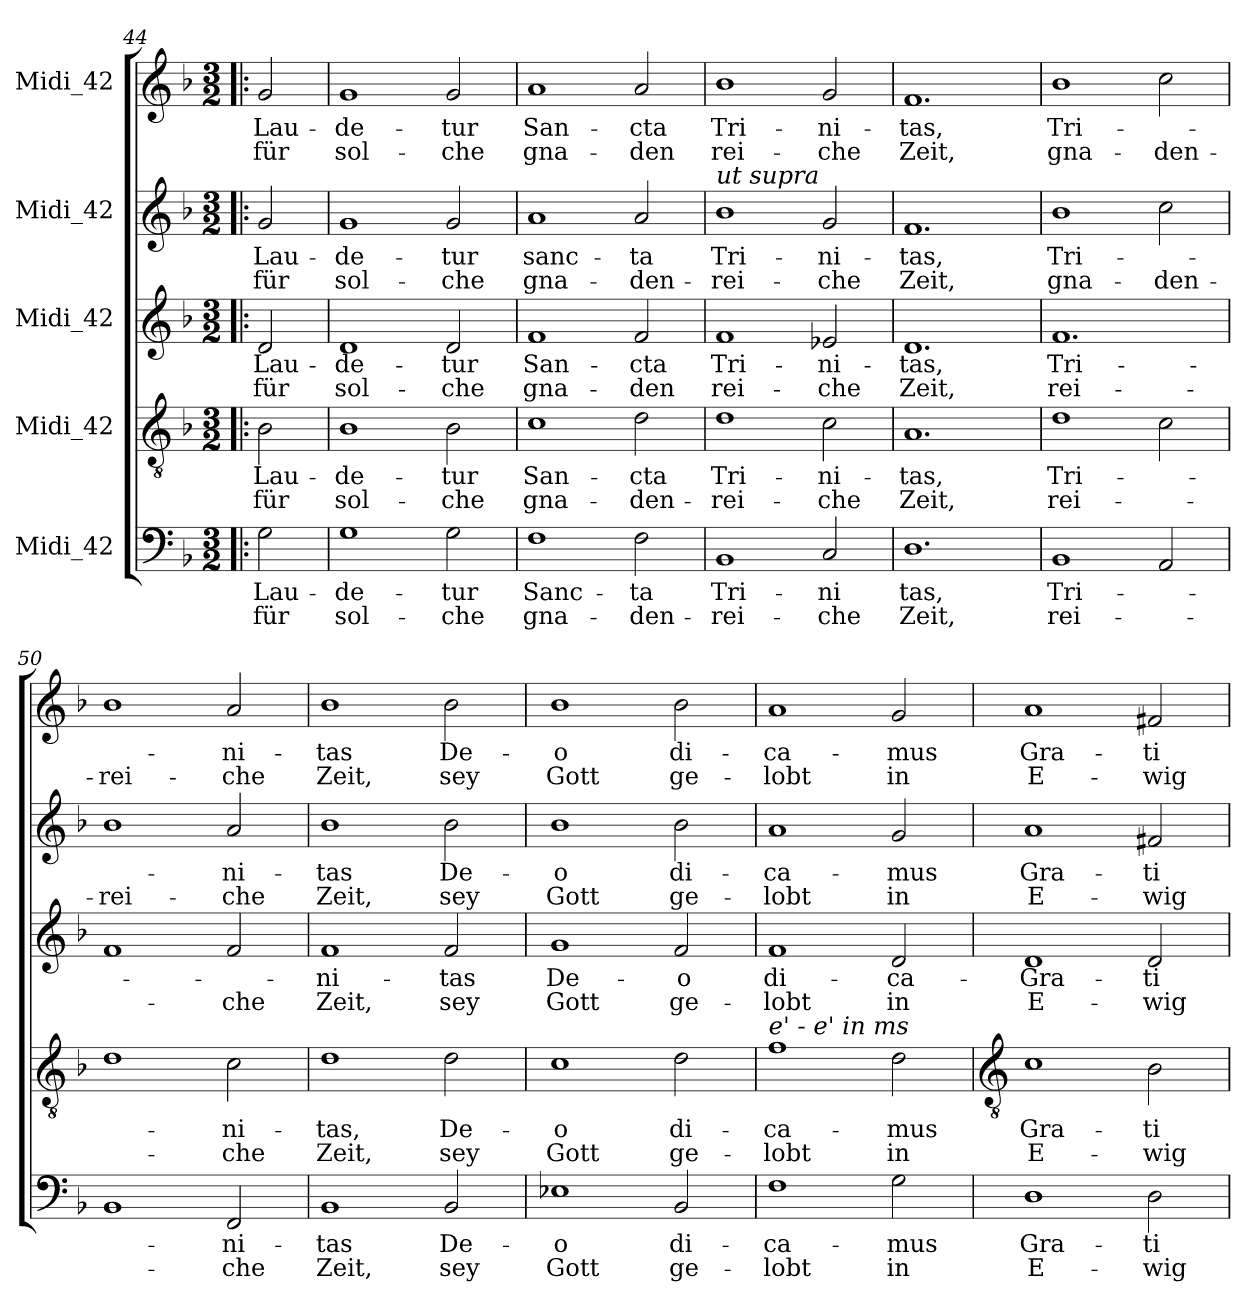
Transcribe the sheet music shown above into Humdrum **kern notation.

**kern	**text	**text	**kern	**text	**text	**kern	**text	**text	**kern	**text	**text	**kern	**text	**text
*part5	*part5	*part5	*part4	*part4	*part4	*part3	*part3	*part3	*part2	*part2	*part2	*part1	*part1	*part1
*staff5	*staff5	*staff5	*staff4	*staff4	*staff4	*staff3	*staff3	*staff3	*staff2	*staff2	*staff2	*staff1	*staff1	*staff1
*I"Midi_42	*	*	*I"Midi_42	*	*	*I"Midi_42	*	*	*I"Midi_42	*	*	*I"Midi_42	*	*
*clefF4	*	*	*clefGv2	*	*	*clefG2	*	*	*clefG2	*	*	*clefG2	*	*
*k[b-]	*	*	*k[b-]	*	*	*k[b-]	*	*	*k[b-]	*	*	*k[b-]	*	*
*F:	*	*	*F:	*	*	*F:	*	*	*F:	*	*	*F:	*	*
*M3/2	*	*	*M3/2	*	*	*M3/2	*	*	*M3/2	*	*	*M3/2	*	*
=44!|:	=44!|:	=44!|:	=44!|:	=44!|:	=44!|:	=44!|:	=44!|:	=44!|:	=44!|:	=44!|:	=44!|:	=44!|:	=44!|:	=44!|:
!	!LO:LY:b	!LO:LY:b	!	!LO:LY:b	!LO:LY:b	!	!LO:LY:b	!LO:LY:b	!	!LO:LY:b	!LO:LY:b	!	!LO:LY:b	!LO:LY:b
2G	Lau-	-für	2B-	Lau-	-für	2d	Lau-	-für	2g	Lau-	-für	2g	Lau-	-für
=45	=45	=45	=45	=45	=45	=45	=45	=45	=45	=45	=45	=45	=45	=45
!	!LO:LY:b	!LO:LY:b	!	!LO:LY:b	!LO:LY:b	!	!LO:LY:b	!LO:LY:b	!	!LO:LY:b	!LO:LY:b	!	!LO:LY:b	!LO:LY:b
1G	de-	-sol-	1B-	de-	-sol-	1d	de-	-sol-	1g	de-	-sol-	1g	de-	-sol-
!	!LO:LY:b	!LO:LY:b	!	!LO:LY:b	!LO:LY:b	!	!LO:LY:b	!LO:LY:b	!	!LO:LY:b	!LO:LY:b	!	!LO:LY:b	!LO:LY:b
2G	-tur	che	2B-	-tur	che	2d	-tur	che	2g	-tur	che	2g	-tur	che
=46	=46	=46	=46	=46	=46	=46	=46	=46	=46	=46	=46	=46	=46	=46
!	!LO:LY:b	!LO:LY:b	!	!LO:LY:b	!LO:LY:b	!	!LO:LY:b	!LO:LY:b	!	!LO:LY:b	!LO:LY:b	!	!LO:LY:b	!LO:LY:b
1F	Sanc-	-gna-	1c	San-	-gna-	1f	San-	-gna-	1a	sanc-	-gna-	1a	San-	-gna-
!	!LO:LY:b	!LO:LY:b	!	!LO:LY:b	!LO:LY:b	!	!LO:LY:b	!LO:LY:b	!	!LO:LY:b	!LO:LY:b	!	!LO:LY:b	!LO:LY:b
2F	-ta	den-	2d	-cta	den-	2f	-cta	den	2a	-ta	den-	2a	-cta	den
=47	=47	=47	=47	=47	=47	=47	=47	=47	=47	=47	=47	=47	=47	=47
!	!	!	!	!	!	!	!	!	!LO:TX:a:i:t=ut supra	!	!	!	!	!
!	!LO:LY:b	!LO:LY:b	!	!LO:LY:b	!LO:LY:b	!	!LO:LY:b	!LO:LY:b	!	!LO:LY:b	!LO:LY:b	!	!LO:LY:b	!LO:LY:b
1BB-	-Tri-	-rei-	1d	-Tri-	-rei-	1f	Tri-	-rei-	1b-	-Tri-	-rei-	1b-	Tri-	-rei-
!	!LO:LY:b	!LO:LY:b	!	!LO:LY:b	!LO:LY:b	!	!LO:LY:b	!LO:LY:b	!	!LO:LY:b	!LO:LY:b	!	!LO:LY:b	!LO:LY:b
2C	-ni	che	2c	-ni-	-che	2e-X	-ni-	-che	2g	-ni-	-che	2g	-ni-	-che
=48	=48	=48	=48	=48	=48	=48	=48	=48	=48	=48	=48	=48	=48	=48
!	!LO:LY:b	!LO:LY:b	!	!LO:LY:b	!LO:LY:b	!	!LO:LY:b	!LO:LY:b	!	!LO:LY:b	!LO:LY:b	!	!LO:LY:b	!LO:LY:b
1.D	tas,	Zeit,	1.A	tas,	Zeit,	1.d	tas,	Zeit,	1.f	tas,	Zeit,	1.f	tas,	Zeit,
=49	=49	=49	=49	=49	=49	=49	=49	=49	=49	=49	=49	=49	=49	=49
!	!LO:LY:b	!LO:LY:b	!	!LO:LY:b	!LO:LY:b	!	!LO:LY:b	!LO:LY:b	!	!LO:LY:b	!LO:LY:b	!	!LO:LY:b	!LO:LY:b
1BB-	Tri-	-rei-	1d	Tri-	-rei-	1.f	Tri-	-rei-	1b-	Tri-	-gna-	1b-	Tri-	-gna-
!	!	!	!	!	!	!	!	!	!	!	!LO:LY:b	!	!	!LO:LY:b
2AA	.	.	2c	.	.	.	.	.	2cc	.	-den-	2cc	.	-den-
=50	=50	=50	=50	=50	=50	=50	=50	=50	=50	=50	=50	=50	=50	=50
!	!	!	!	!	!	!	!	!	!	!	!LO:LY:b	!	!	!LO:LY:b
1BB-	.	.	1d	.	.	1f	.	.	1b-	.	-rei-	1b-	.	-rei-
!	!LO:LY:b	!LO:LY:b	!	!LO:LY:b	!LO:LY:b	!	!	!LO:LY:b	!	!LO:LY:b	!LO:LY:b	!	!LO:LY:b	!LO:LY:b
2FF	-ni-	-che	2c	-ni-	-che	2f	.	-che	2a	-ni-	-che	2a	-ni-	-che
=51	=51	=51	=51	=51	=51	=51	=51	=51	=51	=51	=51	=51	=51	=51
!	!LO:LY:b	!LO:LY:b	!	!LO:LY:b	!LO:LY:b	!	!LO:LY:b	!LO:LY:b	!	!LO:LY:b	!LO:LY:b	!	!LO:LY:b	!LO:LY:b
1BB-	tas	Zeit,	1d	tas,	Zeit,	1f	ni-	-Zeit,	1b-	tas	Zeit,	1b-	tas	Zeit,
!	!LO:LY:b	!LO:LY:b	!	!LO:LY:b	!LO:LY:b	!	!LO:LY:b	!LO:LY:b	!	!LO:LY:b	!LO:LY:b	!	!LO:LY:b	!LO:LY:b
2BB-	De-	-sey	2d	De-	-sey	2f	tas	sey	2b-	De-	-sey	2b-	De-	-sey
=52	=52	=52	=52	=52	=52	=52	=52	=52	=52	=52	=52	=52	=52	=52
!	!LO:LY:b	!LO:LY:b	!	!LO:LY:b	!LO:LY:b	!	!LO:LY:b	!LO:LY:b	!	!LO:LY:b	!LO:LY:b	!	!LO:LY:b	!LO:LY:b
1E-X	o	Gott	1c	o	Gott	1g	De-	-Gott	1b-	o	Gott	1b-	o	Gott
!	!LO:LY:b	!LO:LY:b	!	!LO:LY:b	!LO:LY:b	!	!LO:LY:b	!LO:LY:b	!	!LO:LY:b	!LO:LY:b	!	!LO:LY:b	!LO:LY:b
2BB-	di-	-ge-	2d	di-	-ge-	2f	o	ge-	2b-	di-	-ge-	2b-	di-	-ge-
=53	=53	=53	=53	=53	=53	=53	=53	=53	=53	=53	=53	=53	=53	=53
!	!	!	!LO:TX:a:i:t=e' - e' in ms	!	!	!	!	!	!	!	!	!	!	!
!	!LO:LY:b	!LO:LY:b	!	!LO:LY:b	!LO:LY:b	!	!LO:LY:b	!LO:LY:b	!	!LO:LY:b	!LO:LY:b	!	!LO:LY:b	!LO:LY:b
1F	-ca-	-lobt	1f	-ca-	-lobt	1f	-di-	-lobt	1a	-ca-	-lobt	1a	-ca-	-lobt
!	!LO:LY:b	!LO:LY:b	!	!LO:LY:b	!LO:LY:b	!	!LO:LY:b	!LO:LY:b	!	!LO:LY:b	!LO:LY:b	!	!LO:LY:b	!LO:LY:b
2G	mus	in	2d	mus	in	2d	ca-	-in	2g	mus	in	2g	mus	in
!!LO:LB:g=z
=54	=54	=54	=54	=54	=54	=54	=54	=54	=54	=54	=54	=54	=54	=54
*	*	*	*clefGv2	*	*	*	*	*	*	*	*	*	*	*
!	!LO:LY:b	!LO:LY:b	!	!LO:LY:b	!LO:LY:b	!	!LO:LY:b	!LO:LY:b	!	!LO:LY:b	!LO:LY:b	!	!LO:LY:b	!LO:LY:b
1D	Gra-	-E-	1c	Gra-	-E-	1d	Gra-	-E-	1a	Gra-	-E-	1a	Gra-	-E-
!	!LO:LY:b	!LO:LY:b	!	!LO:LY:b	!LO:LY:b	!	!LO:LY:b	!LO:LY:b	!	!LO:LY:b	!LO:LY:b	!	!LO:LY:b	!LO:LY:b
2D	-ti-	-wig-	2B-	-ti-	-wig-	2d	-ti-	-wig-	2f#X	-ti-	-wig-	2f#X	-ti-	-wig-
=	=	=	=	=	=	=	=	=	=	=	=	=	=	=
*-	*-	*-	*-	*-	*-	*-	*-	*-	*-	*-	*-	*-	*-	*-
